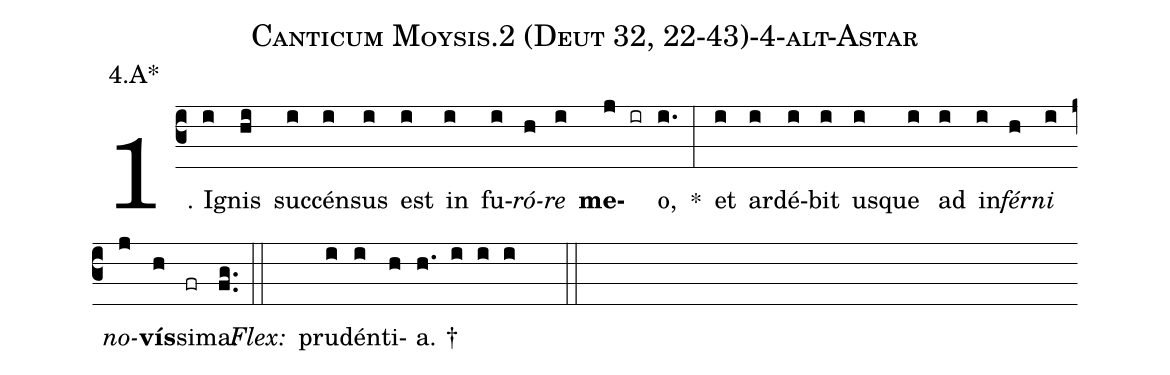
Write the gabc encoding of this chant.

name: Canticum Moysis.2 (Deut 32, 22-43)-4-alt-Astar;
annotation: 4.A*;
%%
(c3)1. I(i)gnis(hi) suc(i)cén(i)sus(i) est(i) in(i) fu(i)<i>ró</i>(h)<i>re</i>(i) <b>me</b>(j ir)o,(i.) *(:) et(i) ar(i)dé(i)bit(i) us(i)que(i) ad(i) in(i)<i>fér</i>(h)<i>ni</i>(i) <i>no</i>(j)<b>vís</b>(h)si(fr)ma.(fg..) (::)
<i>Flex:</i>()  pru(i)dén(i)ti(h)a. †(h. i i i  ::)
